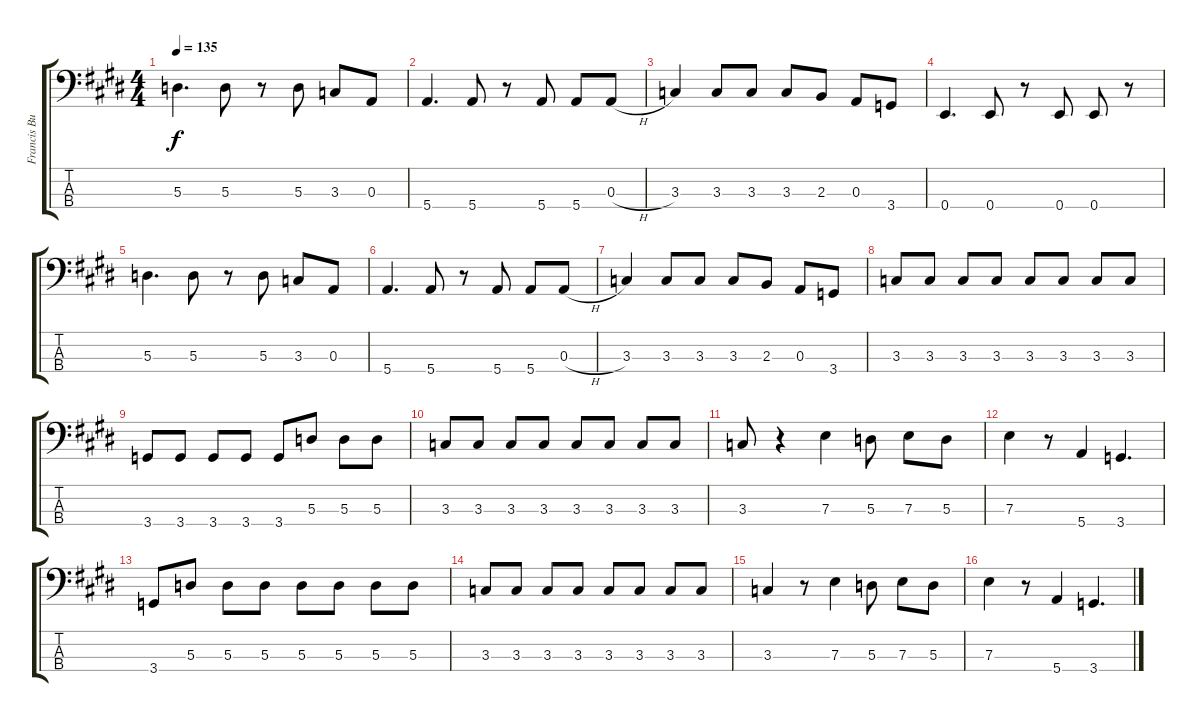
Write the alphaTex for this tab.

\track ("Francis Buchholz Bass" "Francis Bu") {instrument electricbasspick}
\staff {score tabs}
\tuning (G2 D2 A1 E1) {hide}
\ts (4 4)
\tempo 135
\clef f4
\ks e
5.3.4{d dy f} 5.3.8 r.8 5.3.8 3.3.8 0.3.8 |
5.4.4{d} 5.4.8 r.8 5.4.8 5.4.8 0.3{h}.8 |
3.3.4 3.3.8 3.3.8 3.3.8 2.3.8 0.3.8 3.4.8 |
0.4.4{d} 0.4.8 r.8 0.4.8 0.4.8 r.8 |
5.3.4{d} 5.3.8 r.8 5.3.8 3.3.8 0.3.8 |
5.4.4{d} 5.4.8 r.8 5.4.8 5.4.8 0.3{h}.8 |
3.3.4 3.3.8 3.3.8 3.3.8 2.3.8 0.3.8 3.4.8 |
3.3.8 3.3.8 3.3.8 3.3.8 3.3.8 3.3.8 3.3.8 3.3.8 |
3.4.8 3.4.8 3.4.8 3.4.8 3.4.8 5.3.8 5.3.8 5.3.8 |
3.3.8 3.3.8 3.3.8 3.3.8 3.3.8 3.3.8 3.3.8 3.3.8 |
3.3.8 r.4 7.3.4 5.3.8 7.3.8 5.3.8 |
7.3.4 r.8 5.4.4 3.4.4{d} |
3.4.8 5.3.8 5.3.8 5.3.8 5.3.8 5.3.8 5.3.8 5.3.8 |
3.3.8 3.3.8 3.3.8 3.3.8 3.3.8 3.3.8 3.3.8 3.3.8 |
3.3.4 r.8 7.3.4 5.3.8 7.3.8 5.3.8 |
7.3.4 r.8 5.4.4 3.4.4{d}
